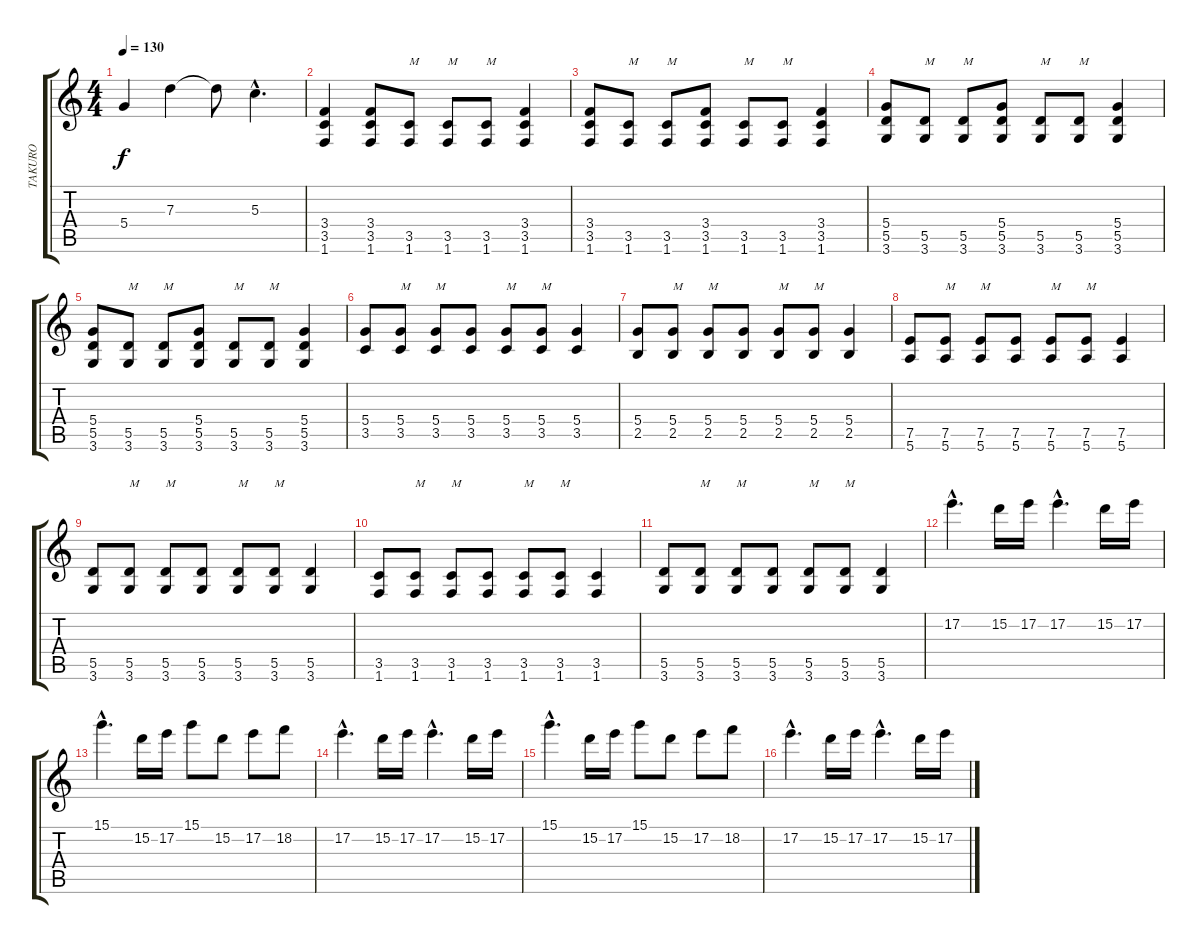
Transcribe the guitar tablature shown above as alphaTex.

\track ("TAKURO" "TAKURO") {instrument distortionguitar}
\staff {score tabs}
\tuning (E4 B3 G3 D3 A2 E2) {hide}
\ts (4 4)
\tempo 130
\clef g2
\ks c
5.4.4{dy f} 7.3.4 7.3{t}.8 5.3{hac}.4{d} |
(3.4 3.5 1.6).4 (3.4 3.5 1.6).8 (3.5 1.6).8{txt "M"} (3.5 1.6).8{txt "M"} (3.5 1.6).8{txt "M"} (3.4 3.5 1.6).4 |
(3.4 3.5 1.6).8 (3.5 1.6).8{txt "M"} (3.5 1.6).8{txt "M"} (3.4 3.5 1.6).8 (3.5 1.6).8{txt "M"} (3.5 1.6).8{txt "M"} (3.4 3.5 1.6).4 |
(5.4 5.5 3.6).8 (5.5 3.6).8{txt "M"} (5.5 3.6).8{txt "M"} (5.4 5.5 3.6).8 (5.5 3.6).8{txt "M"} (5.5 3.6).8{txt "M"} (5.4 5.5 3.6).4 |
(5.4 5.5 3.6).8 (5.5 3.6).8{txt "M"} (5.5 3.6).8{txt "M"} (5.4 5.5 3.6).8 (5.5 3.6).8{txt "M"} (5.5 3.6).8{txt "M"} (5.4 5.5 3.6).4 |
(5.4 3.5).8 (5.4 3.5).8{txt "M"} (5.4 3.5).8{txt "M"} (5.4 3.5).8 (5.4 3.5).8{txt "M"} (5.4 3.5).8{txt "M"} (5.4 3.5).4 |
(5.4 2.5).8 (5.4 2.5).8{txt "M"} (5.4 2.5).8{txt "M"} (5.4 2.5).8 (5.4 2.5).8{txt "M"} (5.4 2.5).8{txt "M"} (5.4 2.5).4 |
(7.5 5.6).8 (7.5 5.6).8{txt "M"} (7.5 5.6).8{txt "M"} (7.5 5.6).8 (7.5 5.6).8{txt "M"} (7.5 5.6).8{txt "M"} (7.5 5.6).4 |
(5.5 3.6).8 (5.5 3.6).8{txt "M"} (5.5 3.6).8{txt "M"} (5.5 3.6).8 (5.5 3.6).8{txt "M"} (5.5 3.6).8{txt "M"} (5.5 3.6).4 |
(3.5 1.6).8 (3.5 1.6).8{txt "M"} (3.5 1.6).8{txt "M"} (3.5 1.6).8 (3.5 1.6).8{txt "M"} (3.5 1.6).8{txt "M"} (3.5 1.6).4 |
(5.5 3.6).8 (5.5 3.6).8{txt "M"} (5.5 3.6).8{txt "M"} (5.5 3.6).8 (5.5 3.6).8{txt "M"} (5.5 3.6).8{txt "M"} (5.5 3.6).4 |
17.2{hac}.4{d} 15.2.16 17.2.16 17.2{hac}.4{d} 15.2.16 17.2.16 |
15.1{hac}.4{d} 15.2.16 17.2.16 15.1.8 15.2.8 17.2.8 18.2.8 |
17.2{hac}.4{d} 15.2.16 17.2.16 17.2{hac}.4{d} 15.2.16 17.2.16 |
15.1{hac}.4{d} 15.2.16 17.2.16 15.1.8 15.2.8 17.2.8 18.2.8 |
17.2{hac}.4{d} 15.2.16 17.2.16 17.2{hac}.4{d} 15.2.16 17.2.16
